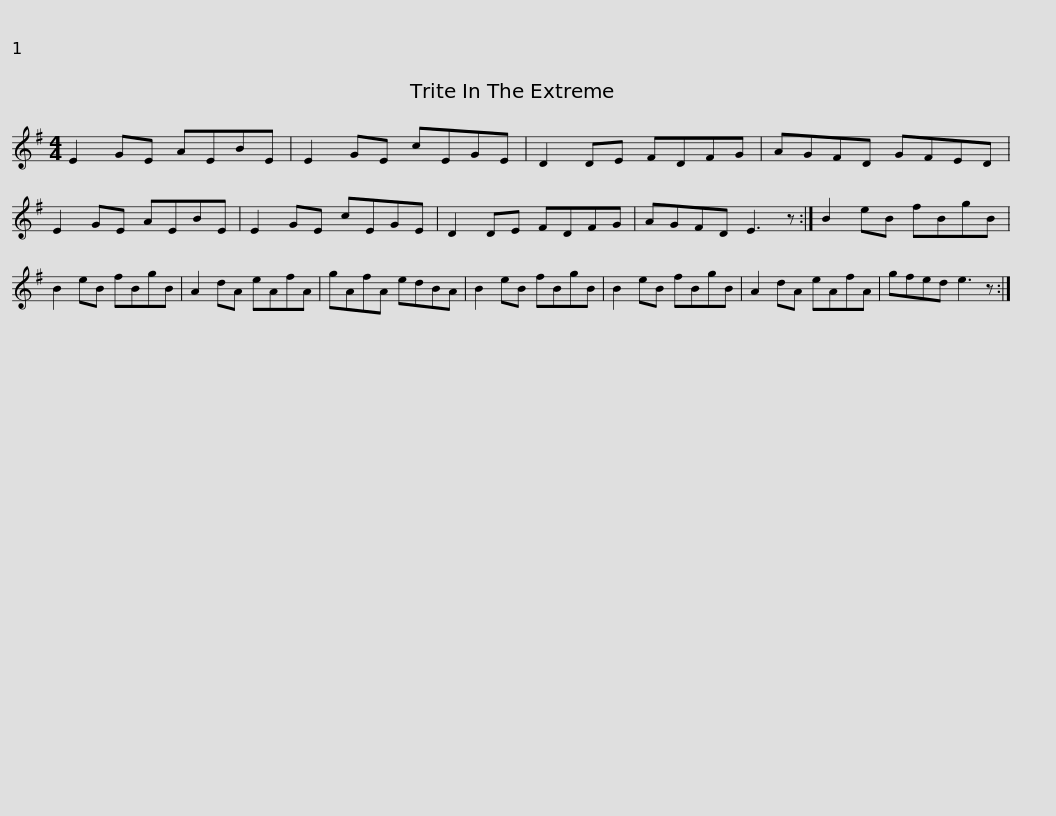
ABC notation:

X:1
L:1/8
M:4/4
I:linebreak $
K:Emin
V:1 treble
V:1
 E2 GE AEBE | E2 GE cEGE | D2 DE FDFG | AGFD GFED | E2 GE AEBE | %5
 E2 GE cEGE |$ D2 DE FDFG | AGFD E3 z :| B2 eB fBgB | B2 eB fBgB | %10
 A2 dA eAfA | gAfA edBA |$ B2 eB fBgB | B2 eB fBgB | A2 dA eAfA | %15
 gfed e3 z :| %16
